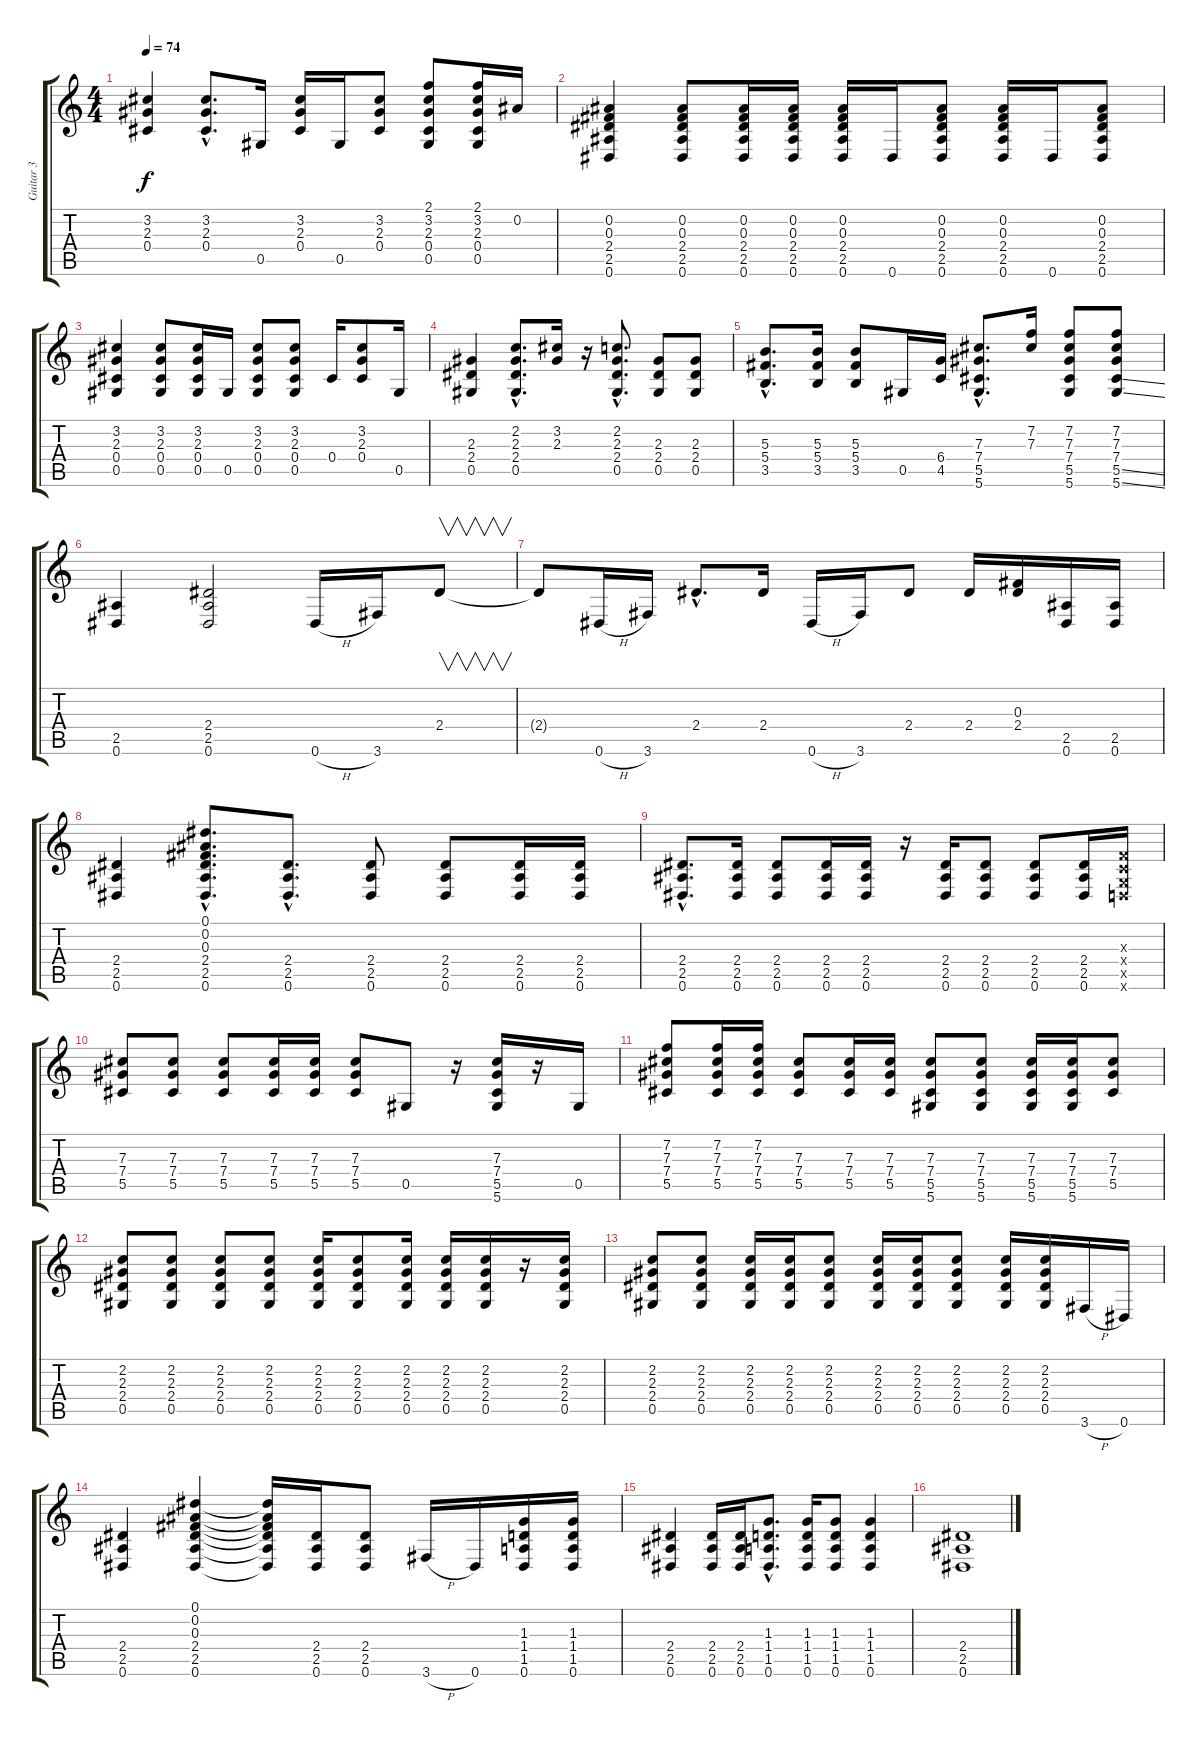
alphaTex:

\track ("Guitar 3" "Guitar 3") {instrument overdrivenguitar}
\staff {score tabs}
\tuning (Eb4 Bb3 Gb3 Db3 Ab2 Eb2) {hide}
\ts (4 4)
\tempo 74
\clef g2
\ks c
(3.2 2.3 0.4).4{dy f} (3.2{hac} 2.3{hac} 0.4{hac}).8{d} 0.5.16 (3.2 2.3 0.4).16 0.5.16 (3.2 2.3 0.4).8 (2.1 3.2 2.3 0.4 0.5).8 (2.1 3.2 2.3 0.4 0.5).16 0.2.16 |
(0.2 0.3 2.4 2.5 0.6).4 (0.2 0.3 2.4 2.5 0.6).8 (0.2 0.3 2.4 2.5 0.6).16 (0.2 0.3 2.4 2.5 0.6).16 (0.2 0.3 2.4 2.5 0.6).16 0.6.16 (0.2 0.3 2.4 2.5 0.6).8 (0.2 0.3 2.4 2.5 0.6).16 0.6.16 (0.2 0.3 2.4 2.5 0.6).8 |
(3.2 2.3 0.4 0.5).4 (3.2 2.3 0.4 0.5).8 (3.2 2.3 0.4 0.5).16 0.5.16 (3.2 2.3 0.4 0.5).8 (3.2 2.3 0.4 0.5).8 0.4.16 (3.2 2.3 0.4).8 0.5.16 |
(2.3 2.4 0.5).4 (2.2{hac} 2.3{hac} 2.4{hac} 0.5{hac}).8{d} (3.2 2.3).16 r.16 (2.2{hac} 2.3{hac} 2.4{hac} 0.5{hac}).8{d} (2.3 2.4 0.5).8 (2.3 2.4 0.5).8 |
(5.3{hac} 5.4{hac} 3.5{hac}).8{d} (5.3 5.4 3.5).16 (5.3 5.4 3.5).8 0.5.16 (6.4 4.5).16 (7.3{hac} 7.4{hac} 5.5{hac} 5.6{hac}).8{d} (7.2 7.3).16 (7.2 7.3 7.4 5.5 5.6).8 (7.2 7.3 7.4 5.5{ss} 5.6{ss}).8 |
(2.5 0.6).4 (2.4 2.5 0.6).2 0.6{h}.16 3.6.16 2.4.8{v} |
2.4{t}.8 0.6{h}.16 3.6.16 2.4{hac}.8{d} 2.4.16 0.6{h}.16 3.6.16 2.4.8 2.4.16 (0.3 2.4).16 (2.5 0.6).16 (2.5 0.6).16 |
(2.4 2.5 0.6).4 (0.1{hac} 0.2{hac} 0.3{hac} 2.4{hac} 2.5{hac} 0.6{hac}).8{d} (2.4{hac} 2.5{hac} 0.6{hac}).8{d} (2.4 2.5 0.6).8 (2.4 2.5 0.6).8 (2.4 2.5 0.6).16 (2.4 2.5 0.6).16 |
(2.4{hac} 2.5{hac} 0.6{hac}).8{d} (2.4 2.5 0.6).16 (2.4 2.5 0.6).8 (2.4 2.5 0.6).16 (2.4 2.5 0.6).16 r.16 (2.4 2.5 0.6).16 (2.4 2.5 0.6).8 (2.4 2.5 0.6).8 (2.4 2.5 0.6).16 (-1.3{x} -1.4{x} -1.5{x} -1.6{x}).16 |
(7.3 7.4 5.5).8 (7.3 7.4 5.5).8 (7.3 7.4 5.5).8 (7.3 7.4 5.5).16 (7.3 7.4 5.5).16 (7.3 7.4 5.5).8 0.5.8 r.16 (7.3 7.4 5.5 5.6).16 r.16 0.5.16 |
(7.2 7.3 7.4 5.5).8 (7.2 7.3 7.4 5.5).16 (7.2 7.3 7.4 5.5).16 (7.3 7.4 5.5).8 (7.3 7.4 5.5).16 (7.3 7.4 5.5).16 (7.3 7.4 5.5 5.6).8 (7.3 7.4 5.5 5.6).8 (7.3 7.4 5.5 5.6).16 (7.3 7.4 5.5 5.6).16 (7.3 7.4 5.5).8 |
(2.2 2.3 2.4 0.5).8 (2.2 2.3 2.4 0.5).8 (2.2 2.3 2.4 0.5).8 (2.2 2.3 2.4 0.5).8 (2.2 2.3 2.4 0.5).16 (2.2 2.3 2.4 0.5).8 (2.2 2.3 2.4 0.5).16 (2.2 2.3 2.4 0.5).16 (2.2 2.3 2.4 0.5).16 r.16 (2.2 2.3 2.4 0.5).16 |
(2.2 2.3 2.4 0.5).8 (2.2 2.3 2.4 0.5).8 (2.2 2.3 2.4 0.5).16 (2.2 2.3 2.4 0.5).16 (2.2 2.3 2.4 0.5).8 (2.2 2.3 2.4 0.5).16 (2.2 2.3 2.4 0.5).16 (2.2 2.3 2.4 0.5).8 (2.2 2.3 2.4 0.5).16 (2.2 2.3 2.4 0.5).16 3.6{h}.16 0.6.16 |
(2.4 2.5 0.6).4 (0.1 0.2 0.3 2.4 2.5 0.6).4 (0.1{t} 0.2{t} 0.3{t} 2.4{t} 2.5{t} 0.6{t}).16 (2.4 2.5 0.6).16 (2.4 2.5 0.6).8 3.6{h}.16 0.6.16 (1.3 1.4 1.5 0.6).16 (1.3 1.4 1.5 0.6).16 |
(2.4 2.5 0.6).4 (2.4 2.5 0.6).16 (2.4 2.5 0.6).16 (1.3{hac} 1.4{hac} 1.5{hac} 0.6{hac}).8{d} (1.3 1.4 1.5 0.6).16 (1.3 1.4 1.5 0.6).8 (1.3 1.4 1.5 0.6).4 |
(2.4 2.5 0.6).1
